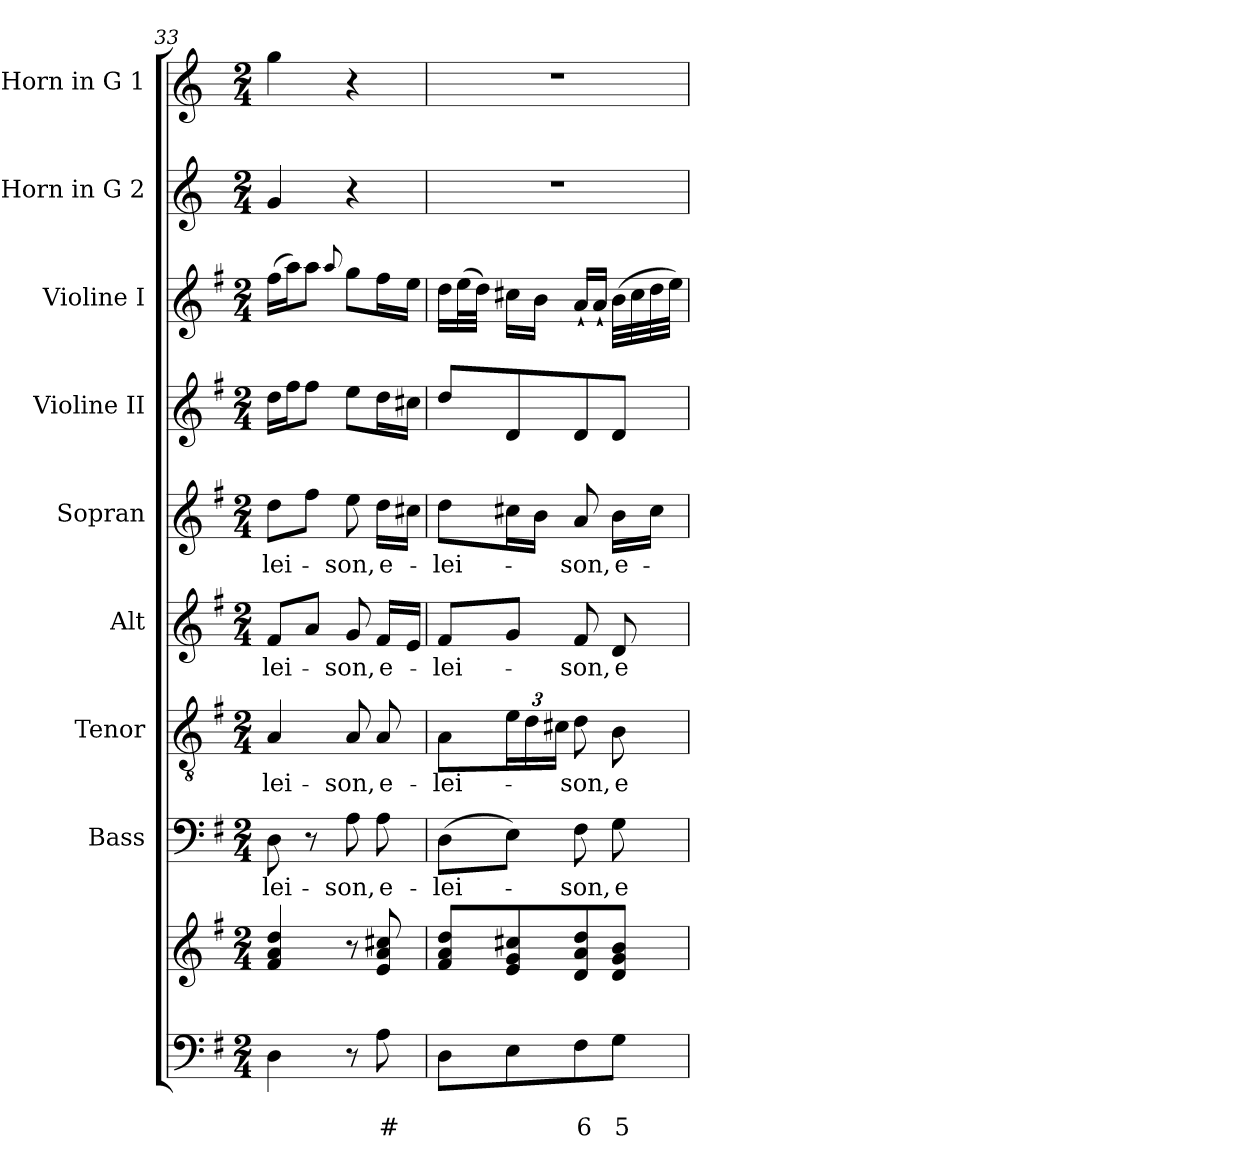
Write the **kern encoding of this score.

**kern	**text	**text	**kern	**kern	**text	**kern	**text	**kern	**text	**kern	**text	**kern	**kern	**kern	**kern
*part9	*part9	*part9	*part9	*part8	*part8	*part7	*part7	*part6	*part6	*part5	*part5	*part4	*part3	*part2	*part1
*staff10	*staff10	*staff10	*staff9	*staff8	*staff8	*staff7	*staff7	*staff6	*staff6	*staff5	*staff5	*staff4	*staff3	*staff2	*staff1
*	*	*	*	*I"Bass	*	*I"Tenor	*	*I"Alt	*	*I"Sopran	*	*I"Violine II	*I"Violine I	*I"Horn in G 2	*I"Horn in G 1
*	*	*	*	*I'B.	*	*I'T.	*	*I'A.	*	*I'S.	*	*I'Vl. II	*I'Vl. I	*	*
*clefF4	*	*	*clefG2	*clefF4	*	*clefGv2	*	*clefG2	*	*clefG2	*	*clefG2	*clefG2	*clefG2	*clefG2
*	*	*	*	*	*	*	*	*	*	*	*	*	*	*ITrd3c5	*ITrd3c5
*k[f#]	*	*	*k[f#]	*k[f#]	*	*k[f#]	*	*k[f#]	*	*k[f#]	*	*k[f#]	*k[f#]	*k[f#]	*k[f#]
*G:	*	*	*G:	*G:	*	*G:	*	*G:	*	*G:	*	*G:	*G:	*G:	*G:
*M2/4	*	*	*M2/4	*M2/4	*	*M2/4	*	*M2/4	*	*M2/4	*	*M2/4	*M2/4	*M2/4	*M2/4
=33	=33	=33	=33	=33	=33	=33	=33	=33	=33	=33	=33	=33	=33	=33	=33
!	!	!	!	!	!LO:LY:b	!	!LO:LY:b	!	!LO:LY:b	!	!LO:LY:b	!	!	!	!
4D\	.	.	4f#/ 4a/ 4dd/	8D\	-lei-	4A/	-lei-	8f#/L	-lei-	8dd\L	-lei-	16dd\LL	(>16ff#\LL	4d/	4dd\
.	.	.	.	.	.	.	.	.	.	.	.	16ff#\J	16aa\J)	.	.
.	.	.	.	8r	.	.	.	8a/J	.	8ff#\J	.	8ff#\J	8aa\J	.	.
.	.	.	.	.	.	.	.	.	.	.	.	.	8qqaa/	.	.
!	!	!	!	!	!LO:LY:b	!	!LO:LY:b	!	!LO:LY:b	!	!LO:LY:b	!	!	!	!
8r	.	.	8r	8A\	-son,	8A/	-son,	8g/	-son,	8ee\	-son,	8ee\L	8gg\L	4r	4r
!	!	!LO:LY:b	!	!	!LO:LY:b	!	!LO:LY:b	!	!LO:LY:b	!	!LO:LY:b	!	!	!	!
8A\	.	#	8e/ 8a/ 8cc#X/	8A\	e-	8A/	e-	16f#/LL	e-	16dd\LL	e-	16dd\L	16ff#\L	.	.
.	.	.	.	.	.	.	.	16e/JJ	.	16cc#X\JJ	.	16cc#X\JJ	16ee\JJ	.	.
!!LO:PB:g=z
=34	=34	=34	=34	=34	=34	=34	=34	=34	=34	=34	=34	=34	=34	=34	=34
!	!	!	!	!	!LO:LY:b	!	!LO:LY:b	!	!LO:LY:b	!	!LO:LY:b	!	!	!	!
8D\L	.	.	8f#/ 8a/ 8dd/L	(>8D\L	-lei-	8A\L	-lei-	8f#/L	-lei-	8dd\L	-lei-	8dd/L	16dd\LL	2r	2r
.	.	.	.	.	.	.	.	.	.	.	.	.	(>32ee\L	.	.
.	.	.	.	.	.	.	.	.	.	.	.	.	32dd\JJJ)	.	.
8E\	.	.	8e/ 8g/ 8cc#X/	8E\J)	.	24e\L	.	8g/J	.	16cc#X\L	.	8d/	16cc#X\LL	.	.
.	.	.	.	.	.	24d\	.	.	.	.	.	.	.	.	.
.	.	.	.	.	.	.	.	.	.	16b\JJ	.	.	16b\JJ	.	.
.	.	.	.	.	.	24c#X\JJ	.	.	.	.	.	.	.	.	.
!	!	!LO:LY:b	!	!	!LO:LY:b	!	!LO:LY:b	!	!LO:LY:b	!	!LO:LY:b	!	!	!	!
8F#\	.	6	8d/ 8a/ 8dd/	8F#\	-son,	8d\	-son,	8f#/	-son,	8a/	-son,	8d/	16a`</LL	.	.
.	.	.	.	.	.	.	.	.	.	.	.	.	16a`</JJ	.	.
!	!	!LO:LY:b	!	!	!LO:LY:b	!	!LO:LY:b	!	!LO:LY:b	!	!LO:LY:b	!	!	!	!
8G\J	.	5	8d/ 8g/ 8b/J	8G\	e-	8B\	e-	8d/	e-	16b\LL	e-	8d/J	(>32b\LLL	.	.
.	.	.	.	.	.	.	.	.	.	.	.	.	32cc#\	.	.
.	.	.	.	.	.	.	.	.	.	16cc#\JJ	.	.	32dd\	.	.
.	.	.	.	.	.	.	.	.	.	.	.	.	32ee\JJJ)	.	.
=	=	=	=	=	=	=	=	=	=	=	=	=	=	=	=
*-	*-	*-	*-	*-	*-	*-	*-	*-	*-	*-	*-	*-	*-	*-	*-
